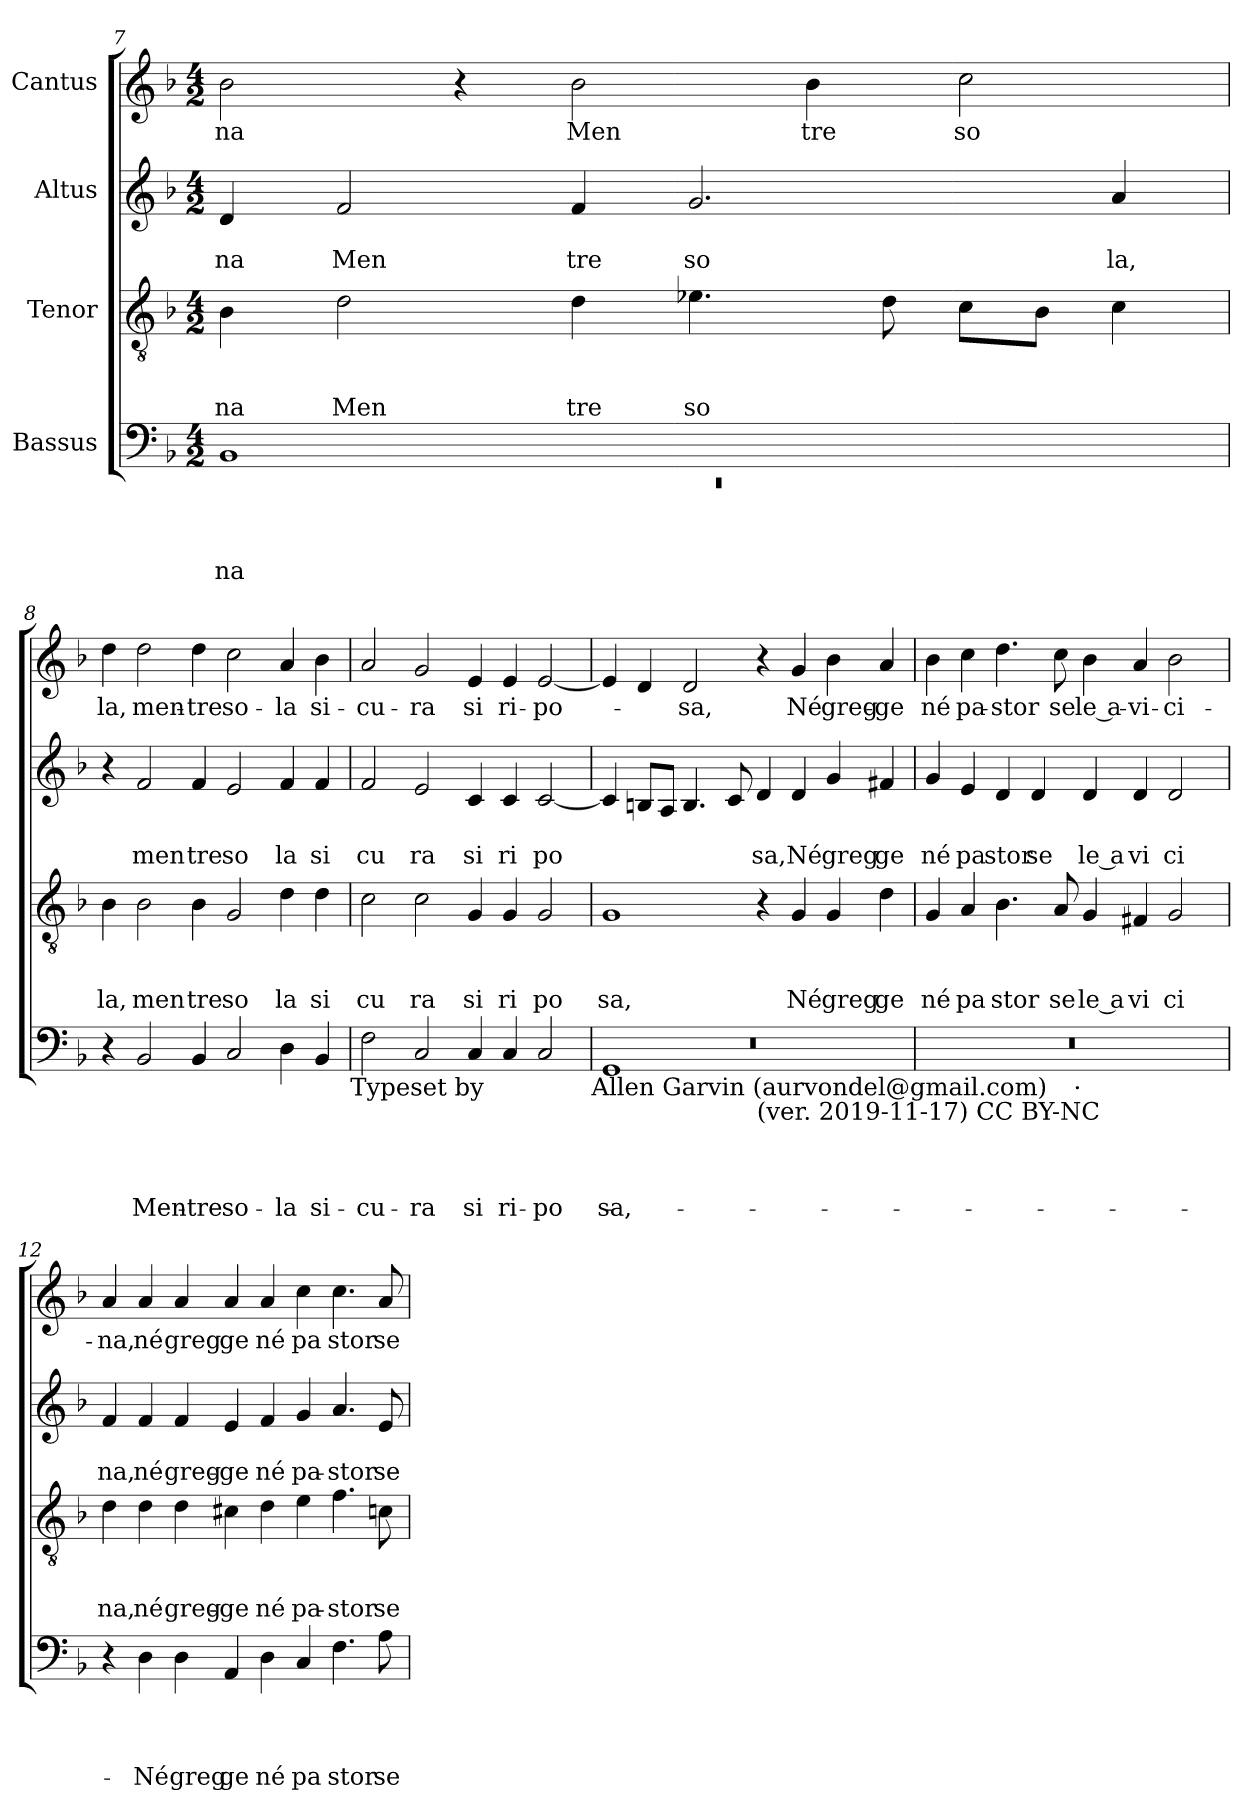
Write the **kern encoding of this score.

**kern	**text	**text	**text	**text	**kern	**text	**text	**text	**kern	**text	**text	**kern	**text
*part4	*part4	*part4	*part4	*part4	*part3	*part3	*part3	*part3	*part2	*part2	*part2	*part1	*part1
*staff4	*staff4	*staff4	*staff4	*staff4	*staff3	*staff3	*staff3	*staff3	*staff2	*staff2	*staff2	*staff1	*staff1
*I"Bassus	*	*	*	*	*I"Tenor	*	*	*	*I"Altus	*	*	*I"Cantus	*
*clefF4	*	*	*	*	*clefGv2	*	*	*	*clefG2	*	*	*clefG2	*
*k[b-]	*	*	*	*	*k[b-]	*	*	*	*k[b-]	*	*	*k[b-]	*
*F:	*	*	*	*	*F:	*	*	*	*F:	*	*	*F:	*
*M4/2	*	*	*	*	*M4/2	*	*	*	*M4/2	*	*	*M4/2	*
=7	=7	=7	=7	=7	=7	=7	=7	=7	=7	=7	=7	=7	=7
*^	*	*	*	*	*	*	*	*	*	*	*	*	*
!	!LO:N:vis=1	!	!	!	!LO:LY:b	!	!	!	!LO:LY:b	!	!	!LO:LY:b	!	!LO:LY:b
1BB-	0rEE	.	.	.	na	4B-\	.	.	na	4d/	.	na	2b-\	na
!	!	!	!	!	!	!	!	!	!LO:LY:b	!	!	!LO:LY:b	!	!
.	.	.	.	.	.	2d\	.	.	Men	2f/	.	Men	.	.
.	.	.	.	.	.	.	.	.	.	.	.	.	4r	.
!	!	!	!	!	!	!	!	!	!LO:LY:b	!	!	!LO:LY:b	!	!LO:LY:b
.	.	.	.	.	.	4d\	.	.	tre	4f/	.	tre	2b-\	Men
!	!	!	!	!	!	!	!	!	!LO:LY:b	!	!	!LO:LY:b	!	!
1ryy	.	.	.	.	.	4.e-X\	.	.	so	2.g/	.	so	.	.
!	!	!	!	!	!	!	!	!	!	!	!	!	!	!LO:LY:b
.	.	.	.	.	.	.	.	.	.	.	.	.	4b-\	tre
.	.	.	.	.	.	8d\	.	.	.	.	.	.	.	.
!	!	!	!	!	!	!	!	!	!	!	!	!	!	!LO:LY:b
.	.	.	.	.	.	8c\L	.	.	.	.	.	.	2cc\	so
.	.	.	.	.	.	8B-\J	.	.	.	.	.	.	.	.
!	!	!	!	!	!	!	!	!	!	!	!	!LO:LY:b	!	!
.	.	.	.	.	.	4c\	.	.	.	4a/	.	la,	.	.
*v	*v	*	*	*	*	*	*	*	*	*	*	*	*	*
!!LO:PB:g=z
=8	=8	=8	=8	=8	=8	=8	=8	=8	=8	=8	=8	=8	=8
!	!	!	!	!	!	!	!	!LO:LY:b	!	!	!	!	!LO:LY:b
4r	.	.	.	.	4B-\	.	.	la,	4r	.	.	4dd\	la,
!	!	!	!	!LO:LY:b	!	!	!	!LO:LY:b	!	!	!LO:LY:b	!	!LO:LY:b
2BB-/	.	.	.	Men-	2B-\	.	.	men	2f/	.	men	2dd\	men-
!	!	!	!	!LO:LY:b	!	!	!	!LO:LY:b	!	!	!LO:LY:b	!	!LO:LY:b
4BB-/	.	.	.	-tre	4B-\	.	.	tre	4f/	.	tre	4dd\	-tre
!	!	!	!	!LO:LY:b	!	!	!	!LO:LY:b	!	!	!LO:LY:b	!	!LO:LY:b
2C/	.	.	.	so-	2G/	.	.	so	2e/	.	so	2cc\	so-
!	!	!	!	!LO:LY:b	!	!	!	!LO:LY:b	!	!	!LO:LY:b	!	!LO:LY:b
4D\	.	.	.	-la	4d\	.	.	la	4f/	.	la	4a/	-la
!	!	!	!	!LO:LY:b	!	!	!	!LO:LY:b	!	!	!LO:LY:b	!	!LO:LY:b
4BB-/	.	.	.	si-	4d\	.	.	si	4f/	.	si	4b-\	si-
!LO:TX:b:t=Typeset by	!	!	!	!	!	!	!	!	!	!	!	!	!
=9	=9	=9	=9	=9	=9	=9	=9	=9	=9	=9	=9	=9	=9
!	!	!	!	!LO:LY:b	!	!	!	!LO:LY:b	!	!	!LO:LY:b	!	!LO:LY:b
2F\	.	.	.	-cu-	2c\	.	.	cu	2f/	.	cu	2a/	-cu-
!	!	!	!	!LO:LY:b	!	!	!	!LO:LY:b	!	!	!LO:LY:b	!	!LO:LY:b
2C/	.	.	.	-ra	2c\	.	.	ra	2e/	.	ra	2g/	-ra
!	!	!	!	!LO:LY:b	!	!	!	!LO:LY:b	!	!	!LO:LY:b	!	!LO:LY:b
4C/	.	.	.	si	4G/	.	.	si	4c/	.	si	4e/	si
!	!	!	!	!LO:LY:b	!	!	!	!LO:LY:b	!	!	!LO:LY:b	!	!LO:LY:b
4C/	.	.	.	ri-	4G/	.	.	ri	4c/	.	ri	4e/	ri-
!	!	!	!	!LO:LY:b	!	!	!	!LO:LY:b	!	!	!LO:LY:b	!	!LO:LY:b
2C/	.	.	.	-po-	2G/	.	.	po	[<2c/	.	po	[<2e/	-po-
!LO:TX:b:t=Allen Garvin (aurvondel@gmail.com)	!	!	!	!	!	!	!	!	!	!	!	!	!
=10	=10	=10	=10	=10	=10	=10	=10	=10	=10	=10	=10	=10	=10
*^	*	*	*	*	*	*	*	*	*	*	*	*	*
*	*^	*	*	*	*	*	*	*	*	*	*	*	*	*
!	!	!LO:N:vis=1	!	!	!	!LO:LY:b	!	!	!	!LO:LY:b	!	!	!	!	!
0ryy	1GG	0r	.	.	.	-sa,	1G	.	.	sa,	4c/]	.	.	4e/]	.
.	.	.	.	.	.	.	.	.	.	.	8Bn/L	.	.	4d/	.
.	.	.	.	.	.	.	.	.	.	.	8A/J	.	.	.	.
!	!	!	!	!	!	!	!	!	!	!	!	!	!	!	!LO:LY:b
.	.	.	.	.	.	.	.	.	.	.	4.B/	.	.	2d/	-sa,
.	.	.	.	.	.	.	.	.	.	.	8c/	.	.	.	.
!	!LO:TX:b:t=(ver. 2019-11-17) CC BY-NC	!	!	!	!	!	!	!	!	!	!	!	!	!	!
!	!	!	!	!	!	!	!	!	!	!	!	!	!LO:LY:b	!	!
.	1ryy	.	.	.	.	.	4r	.	.	.	4d/	.	sa,	4r	.
!	!	!	!	!	!	!	!	!	!	!LO:LY:b	!	!	!LO:LY:b	!	!LO:LY:b
.	.	.	.	.	.	.	4G/	.	.	Né	4d/	.	Né	4g/	Né
!	!	!	!	!	!	!	!	!	!	!LO:LY:b	!	!	!LO:LY:b	!	!LO:LY:b
.	.	.	.	.	.	.	4G/	.	.	greg	4g/	.	greg	4b-\	greg-
!	!	!	!	!	!	!	!	!	!	!LO:LY:b	!	!	!LO:LY:b	!	!LO:LY:b
.	.	.	.	.	.	.	4d\	.	.	ge	4f#X/	.	ge	4a/	-ge
*v	*v	*v	*	*	*	*	*	*	*	*	*	*	*	*	*
=11	=11	=11	=11	=11	=11	=11	=11	=11	=11	=11	=11	=11	=11
!	!	!	!	!	!	!	!	!LO:LY:b	!	!	!LO:LY:b	!	!LO:LY:b
*^	*	*	*	*	*	*	*	*	*	*	*	*	*
0r	2ryy	.	.	.	.	4G/	.	.	né	4g/	.	né	4b-\	né
!	!	!	!	!	!	!	!	!	!LO:LY:b	!	!	!LO:LY:b	!	!LO:LY:b
.	.	.	.	.	.	4A/	.	.	pa	4e/	.	pa	4cc\	pa-
!	!	!	!	!	!	!	!	!	!LO:LY:b	!	!	!LO:LY:b	!	!LO:LY:b
.	4...ryy	.	.	.	.	4.B-\	.	.	stor	4d/	.	stor	4.dd\	-stor
!	!	!	!	!	!	!	!	!	!	!	!	!LO:LY:b	!	!
.	.	.	.	.	.	.	.	.	.	4d/	.	se	.	.
!	!	!	!	!	!	!	!	!	!LO:LY:b	!	!	!	!	!LO:LY:b
.	.	.	.	.	.	8A/	.	.	se	.	.	.	8cc\	se
!	!LO:TX:b:t=.	!	!	!	!	!	!	!	!	!	!	!	!	!
.	1ryy	.	.	.	.	.	.	.	.	.	.	.	.	.
!	!	!	!	!	!	!	!	!	!LO:LY:b:rj	!	!	!LO:LY:b:rj	!	!LO:LY:b:rj
.	.	.	.	.	.	4G/)	.	.	le a	(<4d/	.	le a	4b-\	le a-
!	!	!	!	!	!	!	!	!	!LO:LY:b	!	!	!LO:LY:b	!	!LO:LY:b
.	.	.	.	.	.	4F#X/	.	.	vi	4d/	.	vi	4a/	-vi-
!	!	!	!	!	!	!	!	!	!LO:LY:b	!	!	!LO:LY:b	!	!LO:LY:b
.	.	.	.	.	.	2G/	.	.	ci	2d/	.	ci	2b-\	-ci-
.	32ryy	.	.	.	.	.	.	.	.	.	.	.	.	.
!!LO:LB:g=z
=12	=12	=12	=12	=12	=12	=12	=12	=12	=12	=12	=12	=12	=12	=12
!	!	!	!	!	!	!	!	!	!LO:LY:b	!	!	!LO:LY:b	!	!LO:LY:b
*v	*v	*	*	*	*	*	*	*	*	*	*	*	*	*
4r	.	.	.	.	4d\	.	.	na,	4f/	.	na,	4a/	-na,
!	!	!	!	!LO:LY:b	!	!	!	!LO:LY:b	!	!	!LO:LY:b	!	!LO:LY:b
4D\	.	.	.	Né	4d\	.	.	né	4f/	.	né	4a/	né
!	!	!	!	!LO:LY:b	!	!	!	!LO:LY:b	!	!	!LO:LY:b	!	!LO:LY:b
4D\	.	.	.	greg	4d\	.	.	greg-	4f/	.	greg-	4a/	greg
!	!	!	!	!LO:LY:b	!	!	!	!LO:LY:b	!	!	!LO:LY:b	!	!LO:LY:b
4AA/	.	.	.	ge	4c#X\	.	.	-ge	4e/	.	-ge	4a/	ge
!	!	!	!	!LO:LY:b	!	!	!	!LO:LY:b	!	!	!LO:LY:b	!	!LO:LY:b
4D\	.	.	.	né	4d\	.	.	né	4f/	.	né	4a/	né
!	!	!	!	!LO:LY:b	!	!	!	!LO:LY:b	!	!	!LO:LY:b	!	!LO:LY:b
4C/	.	.	.	pa	4e\	.	.	pa-	4g/	.	pa-	4cc\	pa
!	!	!	!	!LO:LY:b	!	!	!	!LO:LY:b	!	!	!LO:LY:b	!	!LO:LY:b
4.F\	.	.	.	stor	4.f\	.	.	-stor	4.a/	.	-stor	4.cc\	stor
!	!	!	!	!LO:LY:b	!	!	!	!LO:LY:b	!	!	!LO:LY:b	!	!LO:LY:b
8A\	.	.	.	se	8cn\	.	.	se	8e/	.	se	8a/	se
=	=	=	=	=	=	=	=	=	=	=	=	=	=
*-	*-	*-	*-	*-	*-	*-	*-	*-	*-	*-	*-	*-	*-
